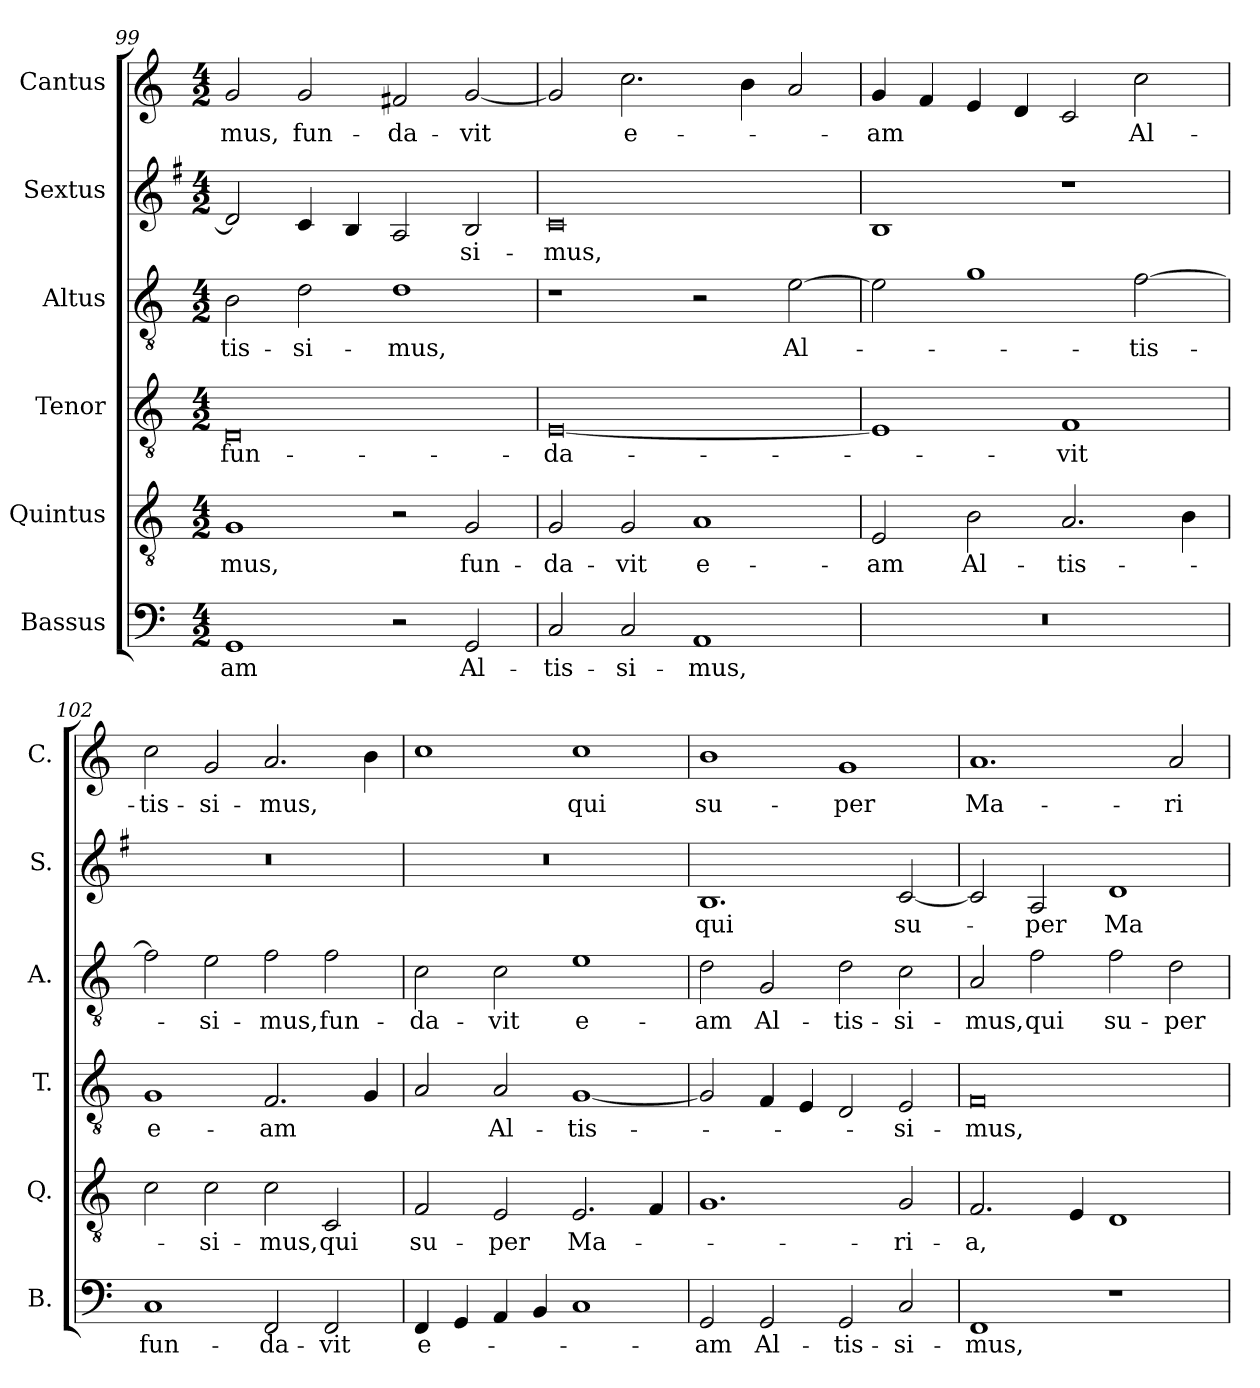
**kern	**text	**kern	**text	**kern	**text	**kern	**text	**kern	**text	**kern	**text
*part6	*part6	*part5	*part5	*part4	*part4	*part3	*part3	*part2	*part2	*part1	*part1
*staff6	*staff6	*staff5	*staff5	*staff4	*staff4	*staff3	*staff3	*staff2	*staff2	*staff1	*staff1
*I"Bassus	*	*I"Quintus	*	*I"Tenor	*	*I"Altus	*	*I"Sextus	*	*I"Cantus	*
*I'B.	*	*I'Q.	*	*I'T.	*	*I'A.	*	*I'S.	*	*I'C.	*
*clefF4	*	*clefGv2	*	*clefGv2	*	*clefGv2	*	*clefG2	*	*clefG2	*
*k[]	*	*k[]	*	*k[]	*	*k[]	*	*k[f#]	*	*k[]	*
*M4/2	*	*M4/2	*	*M4/2	*	*M4/2	*	*M4/2	*	*M4/2	*
=99	=99	=99	=99	=99	=99	=99	=99	=99	=99	=99	=99
1GG	-am	1G	-mus,	0D	fun-	2B\	-tis-	2d/]	.	2g/	-mus,
.	.	.	.	.	.	2d\	-si-	4c/	.	2g/	fun-
.	.	.	.	.	.	.	.	4B/	.	.	.
2r	.	2r	.	.	.	1d	-mus,	2A/	.	2f#X/	-da-
2GG/	Al-	2G/	fun-	.	.	.	.	2B/	-si-	[2g/	-vit
=100	=100	=100	=100	=100	=100	=100	=100	=100	=100	=100	=100
2C/	-tis-	2G/	-da-	[0E	-da-	1r	.	0c	-mus,	2g/]	.
2C/	-si-	2G/	-vit	.	.	.	.	.	.	2.cc\	e-
1AA	-mus,	1A	e-	.	.	2r	.	.	.	.	.
.	.	.	.	.	.	.	.	.	.	4b\	.
.	.	.	.	.	.	[2e\	Al-	.	.	2a/	.
=101	=101	=101	=101	=101	=101	=101	=101	=101	=101	=101	=101
0r	.	2E/	-am	1E]	.	2e\]	.	1B	.	4g/	-am
.	.	.	.	.	.	.	.	.	.	4f/	.
.	.	2B\	Al-	.	.	1g	.	.	.	4e/	.
.	.	.	.	.	.	.	.	.	.	4d/	.
.	.	2.A/	-tis-	1F	-vit	.	.	1r	.	2c/	.
.	.	.	.	.	.	[2f\	-tis-	.	.	2cc\	Al-
.	.	4B\	.	.	.	.	.	.	.	.	.
=102	=102	=102	=102	=102	=102	=102	=102	=102	=102	=102	=102
1C	fun-	2c\	.	1G	e-	2f\]	.	0r	.	2cc\	-tis-
.	.	2c\	-si-	.	.	2e\	-si-	.	.	2g/	-si-
2FF/	-da-	2c\	-mus,	2.F/	-am	2f\	-mus,	.	.	2.a/	-mus,
2FF/	-vit	2C/	qui	.	.	2f\	fun-	.	.	.	.
.	.	.	.	4G/	.	.	.	.	.	4b\	.
!!LO:PB:g=z
=103	=103	=103	=103	=103	=103	=103	=103	=103	=103	=103	=103
4FF/	e-	2F/	su-	2A/	.	2c\	-da-	0r	.	1cc	.
4GG/	.	.	.	.	.	.	.	.	.	.	.
4AA/	.	2E/	-per	2A/	Al-	2c\	-vit	.	.	.	.
4BB/	.	.	.	.	.	.	.	.	.	.	.
1C	.	2.E/	Ma-	[1G	-tis-	1e	e-	.	.	1cc	qui
.	.	4F/	.	.	.	.	.	.	.	.	.
=104	=104	=104	=104	=104	=104	=104	=104	=104	=104	=104	=104
2GG/	-am	1.G	.	2G/]	.	2d\	-am	1.B	qui	1b	su-
2GG/	Al-	.	.	4F/	.	2G/	Al-	.	.	.	.
.	.	.	.	4E/	.	.	.	.	.	.	.
2GG/	-tis-	.	.	2D/	.	2d\	-tis-	.	.	1g	-per
2C/	-si-	2G/	-ri-	2E/	-si-	2c\	-si-	[2c/	su-	.	.
=105	=105	=105	=105	=105	=105	=105	=105	=105	=105	=105	=105
1FF	-mus,	2.F/	-a,	0F	-mus,	2A/	-mus,	2c/]	.	1.a	Ma-
.	.	.	.	.	.	2f\	qui	2A/	-per	.	.
.	.	4E/	.	.	.	.	.	.	.	.	.
1r	.	1D	.	.	.	2f\	su-	1d	Ma-	.	.
.	.	.	.	.	.	2d\	-per	.	.	2a/	-ri-
=	=	=	=	=	=	=	=	=	=	=	=
*-	*-	*-	*-	*-	*-	*-	*-	*-	*-	*-	*-
